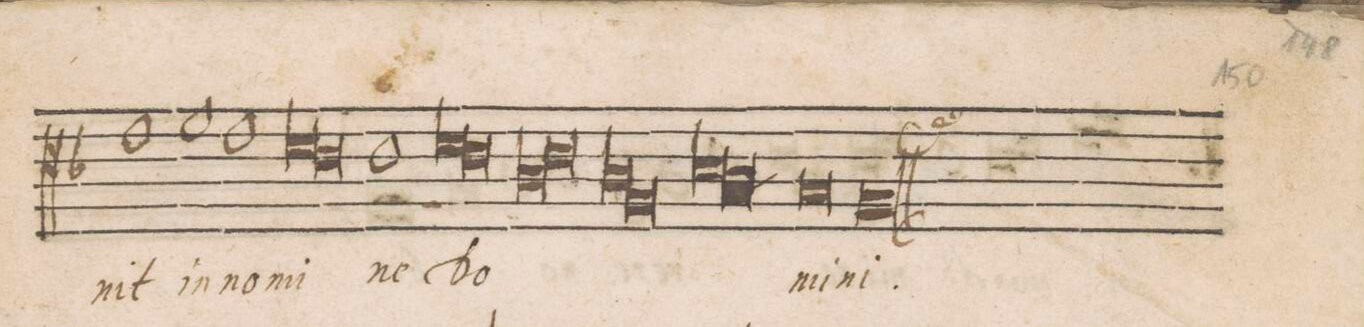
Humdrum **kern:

**kern	**text
*I"TENOR	*
*clefC4	*
*k[b-]	*
*met(C|)	*
*M2/1	*
1e	-nit
1f	in
=69-	=69-
1e	no-
*lig	*
1d	-mi-
=70-	=70-
1c	.
*Xlig	*
1c	-ne
=71-	=71-
*lig	*
1d	Do-
1c	.
*Xlig	*
=72-	=72-
*lig	*
1A	.
1c	.
*Xlig	*
=73-	=73-
*lig	*
1A	.
1F	.
*Xlig	*
=74-	=74-
*lig	*
1B-	.
1A	.
*Xlig	*
=75-	=75-
0G	-mi-
=76-	=76-
0Fl/	-ni.
==	==
*-	*-
